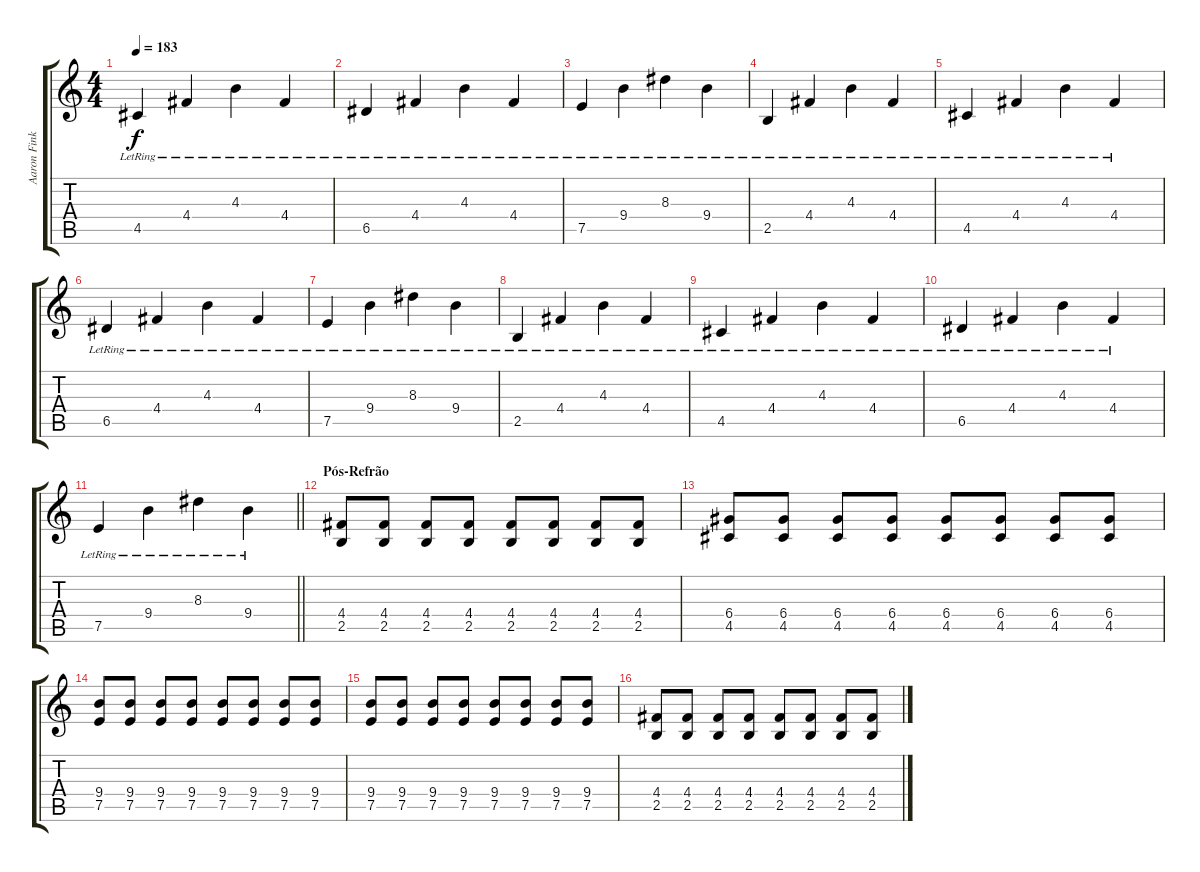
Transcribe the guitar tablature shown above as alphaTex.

\track ("Aaron Fink" "Aaron Fink") {instrument overdrivenguitar}
\staff {score tabs}
\tuning (E4 B3 G3 D3 A2 E2) {hide}
\ts (4 4)
\tempo 183
\clef g2
\ks c
4.5{lr}.4{dy f} 4.4{lr}.4 4.3{lr}.4 4.4{lr}.4 |
6.5{lr}.4 4.4{lr}.4 4.3{lr}.4 4.4{lr}.4 |
7.5{lr}.4 9.4{lr}.4 8.3{lr}.4 9.4{lr}.4 |
2.5{lr}.4 4.4{lr}.4 4.3{lr}.4 4.4{lr}.4 |
4.5{lr}.4 4.4{lr}.4 4.3{lr}.4 4.4{lr}.4 |
6.5{lr}.4 4.4{lr}.4 4.3{lr}.4 4.4{lr}.4 |
7.5{lr}.4 9.4{lr}.4 8.3{lr}.4 9.4{lr}.4 |
2.5{lr}.4 4.4{lr}.4 4.3{lr}.4 4.4{lr}.4 |
4.5{lr}.4 4.4{lr}.4 4.3{lr}.4 4.4{lr}.4 |
6.5{lr}.4 4.4{lr}.4 4.3{lr}.4 4.4{lr}.4 |
\barLineRight lightlight
7.5{lr}.4 9.4{lr}.4 8.3{lr}.4 9.4{lr}.4 |
\section ("" "Pós-Refrão")
(4.4 2.5).8{volume 10 instrument overdrivenguitar} (4.4 2.5).8 (4.4 2.5).8 (4.4 2.5).8 (4.4 2.5).8 (4.4 2.5).8 (4.4 2.5).8 (4.4 2.5).8 |
(6.4 4.5).8 (6.4 4.5).8 (6.4 4.5).8 (6.4 4.5).8 (6.4 4.5).8 (6.4 4.5).8 (6.4 4.5).8 (6.4 4.5).8 |
(9.4 7.5).8 (9.4 7.5).8 (9.4 7.5).8 (9.4 7.5).8 (9.4 7.5).8 (9.4 7.5).8 (9.4 7.5).8 (9.4 7.5).8 |
(9.4 7.5).8 (9.4 7.5).8 (9.4 7.5).8 (9.4 7.5).8 (9.4 7.5).8 (9.4 7.5).8 (9.4 7.5).8 (9.4 7.5).8 |
(4.4 2.5).8 (4.4 2.5).8 (4.4 2.5).8 (4.4 2.5).8 (4.4 2.5).8 (4.4 2.5).8 (4.4 2.5).8 (4.4 2.5).8
